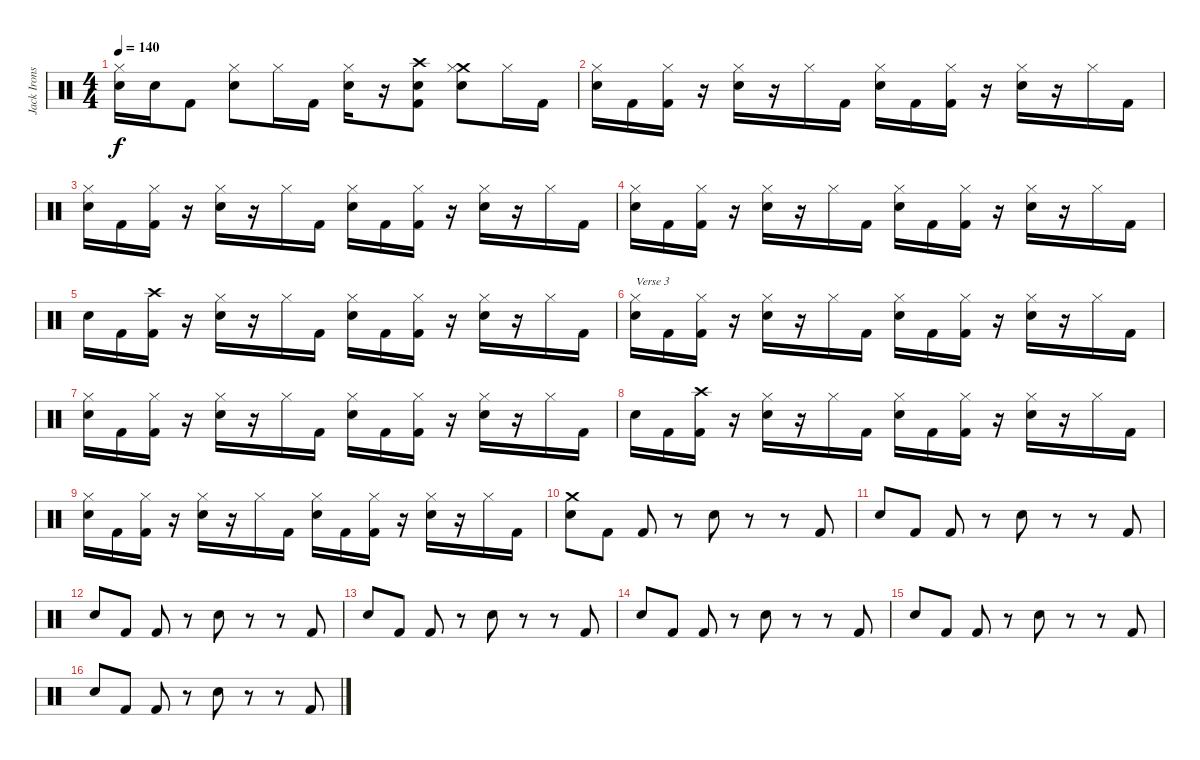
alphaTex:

\track ("Jack Irons" "Jack Irons") {instrument percussion}
\staff {score}
\articulation defaults
\ts (4 4)
\tempo 140
\clef neutral
\ks c
("Hi-Hat (closed)" "Snare (hit) 2").16{dy f} "Snare (hit) 2".16 "Kick (hit) 2".8 ("Hi-Hat (closed)" "Snare (hit) 2").8 "Hi-Hat (closed)".16 "Kick (hit) 2".16 ("Hi-Hat (closed)" "Snare (hit) 2").16 r.16 ("Crash high (hit)" "Snare (hit) 2" "Kick (hit) 2").8 ("Crash medium (hit)" "Hi-Hat (closed)" "Snare (hit) 2").8 "Hi-Hat (closed)".16 "Kick (hit) 2".16 |
("Hi-Hat (closed)" "Snare (hit) 2").16 "Kick (hit) 2".16 ("Hi-Hat (closed)" "Kick (hit) 2").16 r.16 ("Hi-Hat (closed)" "Snare (hit) 2").16 r.16 "Hi-Hat (closed)".16 "Kick (hit) 2".16 ("Hi-Hat (closed)" "Snare (hit) 2").16 "Kick (hit) 2".16 ("Hi-Hat (closed)" "Kick (hit) 2").16 r.16 ("Hi-Hat (closed)" "Snare (hit) 2").16 r.16 "Hi-Hat (closed)".16 "Kick (hit) 2".16 |
("Hi-Hat (closed)" "Snare (hit) 2").16 "Kick (hit) 2".16 ("Hi-Hat (closed)" "Kick (hit) 2").16 r.16 ("Hi-Hat (closed)" "Snare (hit) 2").16 r.16 "Hi-Hat (closed)".16 "Kick (hit) 2".16 ("Hi-Hat (closed)" "Snare (hit) 2").16 "Kick (hit) 2".16 ("Hi-Hat (closed)" "Kick (hit) 2").16 r.16 ("Hi-Hat (closed)" "Snare (hit) 2").16 r.16 "Hi-Hat (closed)".16 "Kick (hit) 2".16 |
("Hi-Hat (closed)" "Snare (hit) 2").16 "Kick (hit) 2".16 ("Hi-Hat (closed)" "Kick (hit) 2").16 r.16 ("Hi-Hat (closed)" "Snare (hit) 2").16 r.16 "Hi-Hat (closed)".16 "Kick (hit) 2".16 ("Hi-Hat (closed)" "Snare (hit) 2").16 "Kick (hit) 2".16 ("Hi-Hat (closed)" "Kick (hit) 2").16 r.16 ("Hi-Hat (closed)" "Snare (hit) 2").16 r.16 "Hi-Hat (closed)".16 "Kick (hit) 2".16 |
"Snare (hit) 2".16 "Kick (hit) 2".16 ("Crash high (hit)" "Kick (hit) 2").16 r.16 ("Hi-Hat (closed)" "Snare (hit) 2").16 r.16 "Hi-Hat (closed)".16 "Kick (hit) 2".16 ("Hi-Hat (closed)" "Snare (hit) 2").16 "Kick (hit) 2".16 ("Hi-Hat (closed)" "Kick (hit) 2").16 r.16 ("Hi-Hat (closed)" "Snare (hit) 2").16 r.16 "Hi-Hat (closed)".16 "Kick (hit) 2".16 |
("Hi-Hat (closed)" "Snare (hit) 2").16{txt "Verse 3"} "Kick (hit) 2".16 ("Hi-Hat (closed)" "Kick (hit) 2").16 r.16 ("Hi-Hat (closed)" "Snare (hit) 2").16 r.16 "Hi-Hat (closed)".16 "Kick (hit) 2".16 ("Hi-Hat (closed)" "Snare (hit) 2").16 "Kick (hit) 2".16 ("Hi-Hat (closed)" "Kick (hit) 2").16 r.16 ("Hi-Hat (closed)" "Snare (hit) 2").16 r.16 "Hi-Hat (closed)".16 "Kick (hit) 2".16 |
("Hi-Hat (closed)" "Snare (hit) 2").16 "Kick (hit) 2".16 ("Hi-Hat (closed)" "Kick (hit) 2").16 r.16 ("Hi-Hat (closed)" "Snare (hit) 2").16 r.16 "Hi-Hat (closed)".16 "Kick (hit) 2".16 ("Hi-Hat (closed)" "Snare (hit) 2").16 "Kick (hit) 2".16 ("Hi-Hat (closed)" "Kick (hit) 2").16 r.16 ("Hi-Hat (closed)" "Snare (hit) 2").16 r.16 "Hi-Hat (closed)".16 "Kick (hit) 2".16 |
"Snare (hit) 2".16 "Kick (hit) 2".16 ("Crash high (hit)" "Kick (hit) 2").16 r.16 ("Hi-Hat (closed)" "Snare (hit) 2").16 r.16 "Hi-Hat (closed)".16 "Kick (hit) 2".16 ("Hi-Hat (closed)" "Snare (hit) 2").16 "Kick (hit) 2".16 ("Hi-Hat (closed)" "Kick (hit) 2").16 r.16 ("Hi-Hat (closed)" "Snare (hit) 2").16 r.16 "Hi-Hat (closed)".16 "Kick (hit) 2".16 |
("Hi-Hat (closed)" "Snare (hit) 2").16 "Kick (hit) 2".16 ("Hi-Hat (closed)" "Kick (hit) 2").16 r.16 ("Hi-Hat (closed)" "Snare (hit) 2").16 r.16 "Hi-Hat (closed)".16 "Kick (hit) 2".16 ("Hi-Hat (closed)" "Snare (hit) 2").16 "Kick (hit) 2".16 ("Hi-Hat (closed)" "Kick (hit) 2").16 r.16 ("Hi-Hat (closed)" "Snare (hit) 2").16 r.16 "Hi-Hat (closed)".16 "Kick (hit) 2".16 |
("Crash medium (hit)" "Snare (hit) 2").8 "Kick (hit) 2".8 "Kick (hit) 2".8 r.8 "Snare (hit) 2".8 r.8 r.8 "Kick (hit) 2".8 |
"Snare (hit) 2".8 "Kick (hit) 2".8 "Kick (hit) 2".8 r.8 "Snare (hit) 2".8 r.8 r.8 "Kick (hit) 2".8 |
"Snare (hit) 2".8 "Kick (hit) 2".8 "Kick (hit) 2".8 r.8 "Snare (hit) 2".8 r.8 r.8 "Kick (hit) 2".8 |
"Snare (hit) 2".8 "Kick (hit) 2".8 "Kick (hit) 2".8 r.8 "Snare (hit) 2".8 r.8 r.8 "Kick (hit) 2".8 |
"Snare (hit) 2".8 "Kick (hit) 2".8 "Kick (hit) 2".8 r.8 "Snare (hit) 2".8 r.8 r.8 "Kick (hit) 2".8 |
"Snare (hit) 2".8 "Kick (hit) 2".8 "Kick (hit) 2".8 r.8 "Snare (hit) 2".8 r.8 r.8 "Kick (hit) 2".8 |
"Snare (hit) 2".8 "Kick (hit) 2".8 "Kick (hit) 2".8 r.8 "Snare (hit) 2".8 r.8 r.8 "Kick (hit) 2".8
